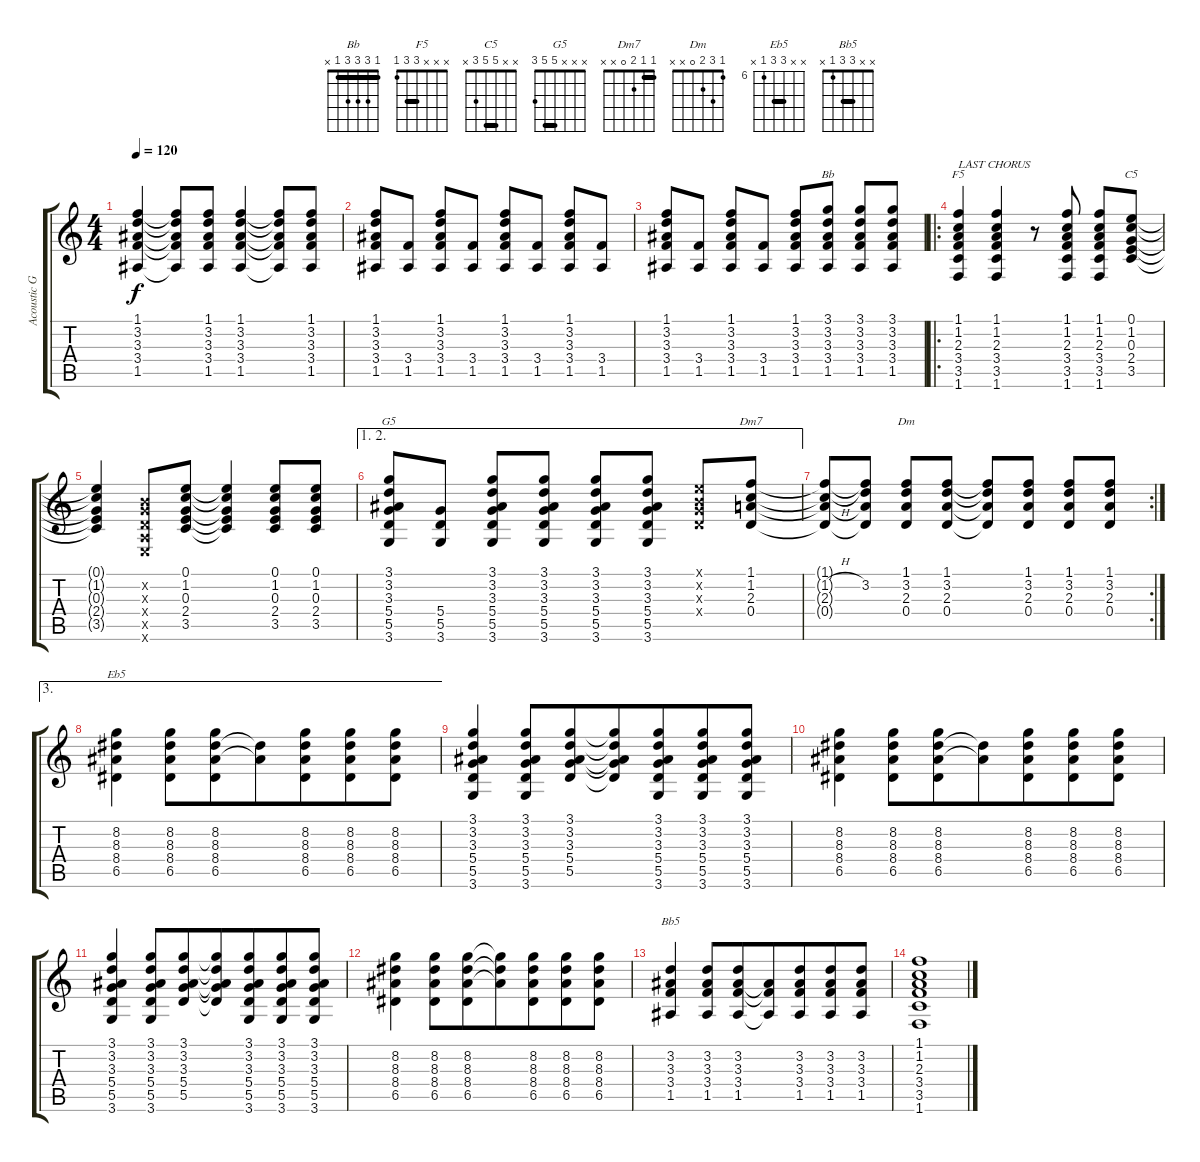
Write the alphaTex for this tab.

\track ("Acoustic Guitar" "Acoustic G") {instrument acousticguitarsteel}
\staff {score tabs}
\tuning (E4 B3 G3 D3 A2 E2) {hide}
\chord ("Bb" 1 3 3 3 1 x) {barre 1}
\chord ("F5" x x x 3 3 1) {barre 3}
\chord ("C5" x x 5 5 3 x) {barre 5}
\chord ("G5" x x x 5 5 3) {barre 5}
\chord ("Dm7" 1 1 2 0 x x) {barre 1}
\chord ("Dm" 1 3 2 0 x x)
\chord ("Eb5" x x 8 8 6 x) {firstfret 6 barre 8}
\chord ("Bb5" x x 3 3 1 x) {barre 3}
\ts (4 4)
\tempo 120
\clef g2
\ks c
(1.1 3.2 3.3 3.4 1.5).4{dy f} (1.1{t} 3.2{t} 3.3{t} 3.4{t} 1.5{t}).8 (1.1 3.2 3.3 3.4 1.5).8 (1.1 3.2 3.3 3.4 1.5).4 (1.1{t} 3.2{t} 3.3{t} 3.4{t} 1.5{t}).8 (1.1 3.2 3.3 3.4 1.5).8 |
(1.1 3.2 3.3 3.4 1.5).8 (3.4 1.5).8 (1.1 3.2 3.3 3.4 1.5).8 (3.4 1.5).8 (1.1 3.2 3.3 3.4 1.5).8 (3.4 1.5).8 (1.1 3.2 3.3 3.4 1.5).8 (3.4 1.5).8 |
(1.1 3.2 3.3 3.4 1.5).8 (3.4 1.5).8 (1.1 3.2 3.3 3.4 1.5).8 (3.4 1.5).8 (1.1 3.2 3.3 3.4 1.5).8 (3.1 3.2 3.3 3.4 1.5).8{ch "Bb"} (3.1 3.2 3.3 3.4 1.5).8 (3.1 3.2 3.3 3.4 1.5).8 |
\ro
(1.1 1.2 2.3 3.4 3.5 1.6).4{ch "F5" txt "LAST CHORUS"} (1.1 1.2 2.3 3.4 3.5 1.6).4 r.8 (1.1 1.2 2.3 3.4 3.5 1.6).8 (1.1 1.2 2.3 3.4 3.5 1.6).8 (0.1 1.2 0.3 2.4 3.5).8{ch "C5"} |
(0.1{t} 1.2{t} 0.3{t} 2.4{t} 3.5{t}).4 (0.2{x} 0.3{x} 0.4{x} 0.5{x} 0.6{x}).8 (0.1 1.2 0.3 2.4 3.5).8 (0.1{t} 1.2{t} 0.3{t} 2.4{t} 3.5{t}).4 (0.1 1.2 0.3 2.4 3.5).8 (0.1 1.2 0.3 2.4 3.5).8 |
\ae (1 2)
(3.1 3.2 3.3 5.4 5.5 3.6).8{ch "G5"} (5.4 5.5 3.6).8 (3.1 3.2 3.3 5.4 5.5 3.6).8 (3.1 3.2 3.3 5.4 5.5 3.6).8 (3.1 3.2 3.3 5.4 5.5 3.6).8 (3.1 3.2 3.3 5.4 5.5 3.6).8 (0.1{x} 0.2{x} 0.3{x} 0.4{x}).8 (1.1 1.2 2.3 0.4).8{ch "Dm7"} |
\rc 2
(1.1{t} 1.2{h t} 2.3{t} 0.4{t}).8 (1.1{t} 3.2 2.3{t} 0.4{t}).8 (1.1 3.2 2.3 0.4).8{ch "Dm"} (1.1 3.2 2.3 0.4).8 (1.1{t} 3.2{t} 2.3{t} 0.4{t}).8 (1.1 3.2 2.3 0.4).8 (1.1 3.2 2.3 0.4).8 (1.1 3.2 2.3 0.4).8 |
\ae 3
(8.2 8.3 8.4 6.5).4{ch "Eb5"} (8.2 8.3 8.4 6.5).8{beam merge} (8.2 8.3 8.4 6.5).8{beam merge} (8.3{t} 8.4{t}).8 (8.2 8.3 8.4 6.5).8{beam merge} (8.2 8.3 8.4 6.5).8{beam merge} (8.2 8.3 8.4 6.5).8 |
(3.1 3.2 3.3 5.4 5.5 3.6).4 (3.1 3.2 3.3 5.4 5.5 3.6).8{beam merge} (3.1 3.2 3.3 5.4 5.5).8{beam merge} (3.1{t} 3.2{t} 3.3{t} 5.4{t} 5.5{t}).8 (3.1 3.2 3.3 5.4 5.5 3.6).8{beam merge} (3.1 3.2 3.3 5.4 5.5 3.6).8{beam merge} (3.1 3.2 3.3 5.4 5.5 3.6).8 |
(8.2 8.3 8.4 6.5).4 (8.2 8.3 8.4 6.5).8{beam merge} (8.2 8.3 8.4 6.5).8{beam merge} (8.3{t} 8.4{t}).8 (8.2 8.3 8.4 6.5).8{beam merge} (8.2 8.3 8.4 6.5).8{beam merge} (8.2 8.3 8.4 6.5).8 |
(3.1 3.2 3.3 5.4 5.5 3.6).4 (3.1 3.2 3.3 5.4 5.5 3.6).8{beam merge} (3.1 3.2 3.3 5.4 5.5).8{beam merge} (3.1{t} 3.2{t} 3.3{t} 5.4{t} 5.5{t}).8 (3.1 3.2 3.3 5.4 5.5 3.6).8{beam merge} (3.1 3.2 3.3 5.4 5.5 3.6).8{beam merge} (3.1 3.2 3.3 5.4 5.5 3.6).8 |
(8.2 8.3 8.4 6.5).4 (8.2 8.3 8.4 6.5).8{beam merge} (8.2 8.3 8.4 6.5).8{beam merge} (8.2{t} 8.3{t} 8.4{t}).8 (8.2 8.3 8.4 6.5).8{beam merge} (8.2 8.3 8.4 6.5).8{beam merge} (8.2 8.3 8.4 6.5).8 |
(3.2 3.3 3.4 1.5).4{ch "Bb5"} (3.2 3.3 3.4 1.5).8{beam merge} (3.2 3.3 3.4 1.5).8{beam merge} (3.3{t} 3.4{t} 1.5{t}).8 (3.2 3.3 3.4 1.5).8{beam merge} (3.2 3.3 3.4 1.5).8{beam merge} (3.2 3.3 3.4 1.5).8 |
(1.1 1.2 2.3 3.4 3.5 1.6).1
